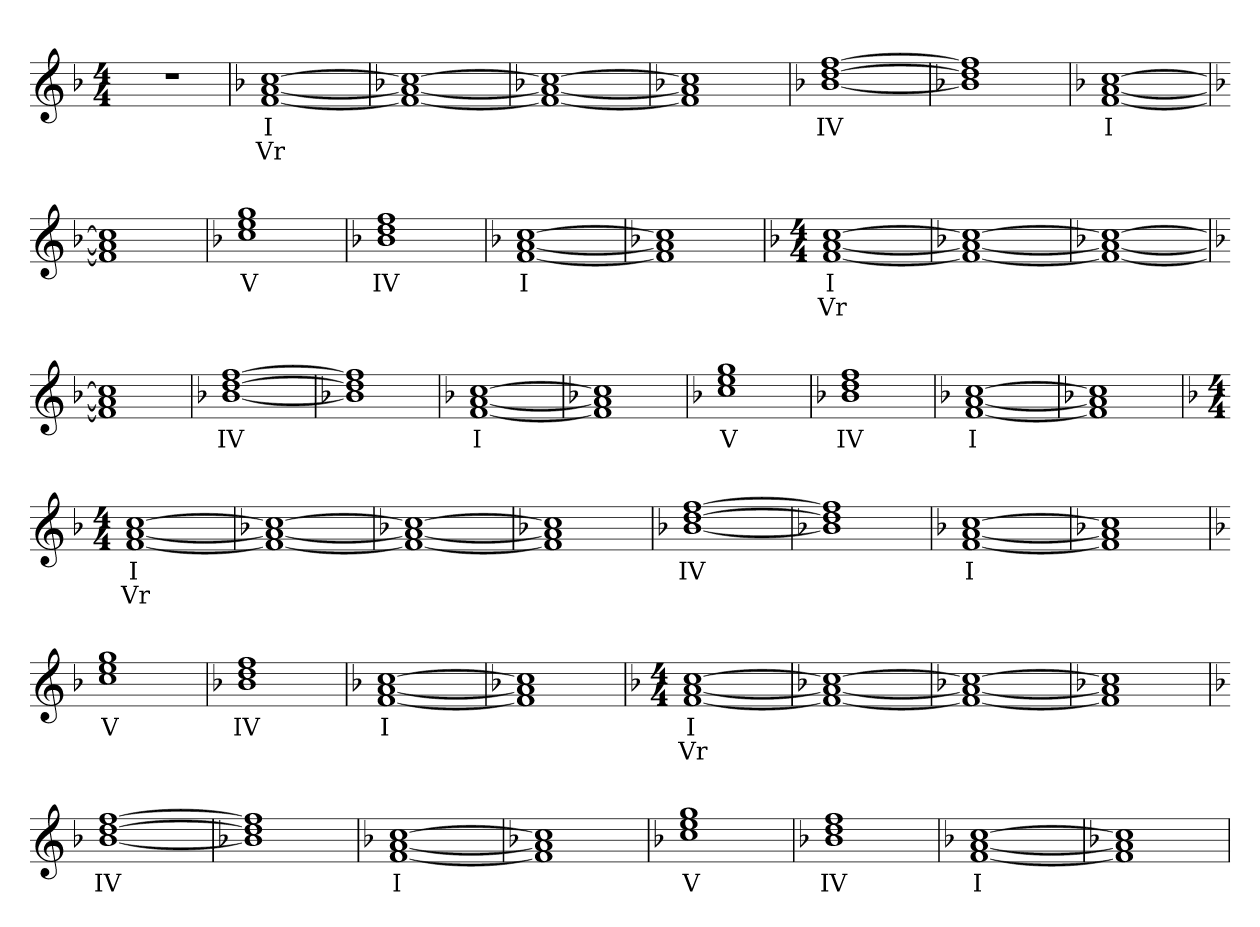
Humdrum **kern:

**kern	**text	**text
*part1	*part1	*part1
*staff1	*staff1	*staff1
*k[b-]	*	*
*F:	*	*
*M4/4	*	*
=	=	=
1r	.	.
=	=	=
*k[b-]	*	*
*F:	*	*
[1f [1a [1cc	I	Vr
=	=	=
*k[b-]	*	*
*F:	*	*
1f_ 1a_ 1cc_	.	.
=	=	=
*k[b-]	*	*
*F:	*	*
1f_ 1a_ 1cc_	.	.
=	=	=
*k[b-]	*	*
*F:	*	*
1f] 1a] 1cc]	.	.
=	=	=
*k[b-]	*	*
*F:	*	*
[1b- [1dd [1ff	IV	.
=	=	=
*k[b-]	*	*
*F:	*	*
1b-] 1dd] 1ff]	.	.
=	=	=
*k[b-]	*	*
*F:	*	*
[1f [1a [1cc	I	.
=	=	=
*k[b-]	*	*
*F:	*	*
1f] 1a] 1cc]	.	.
=	=	=
*k[b-]	*	*
*F:	*	*
1cc 1ee 1gg	V	.
=	=	=
*k[b-]	*	*
*F:	*	*
1b- 1dd 1ff	IV	.
=	=	=
*k[b-]	*	*
*F:	*	*
[1f [1a [1cc	I	.
=	=	=
*k[b-]	*	*
*F:	*	*
1f] 1a] 1cc]	.	.
=	=	=
*k[b-]	*	*
*F:	*	*
*M4/4	*	*
[1f [1a [1cc	I	Vr
=	=	=
*k[b-]	*	*
*F:	*	*
1f_ 1a_ 1cc_	.	.
=	=	=
*k[b-]	*	*
*F:	*	*
1f_ 1a_ 1cc_	.	.
=	=	=
*k[b-]	*	*
*F:	*	*
1f] 1a] 1cc]	.	.
=	=	=
*k[b-]	*	*
*F:	*	*
[1b- [1dd [1ff	IV	.
=	=	=
*k[b-]	*	*
*F:	*	*
1b-] 1dd] 1ff]	.	.
=	=	=
*k[b-]	*	*
*F:	*	*
[1f [1a [1cc	I	.
=	=	=
*k[b-]	*	*
*F:	*	*
1f] 1a] 1cc]	.	.
=	=	=
*k[b-]	*	*
*F:	*	*
1cc 1ee 1gg	V	.
=	=	=
*k[b-]	*	*
*F:	*	*
1b- 1dd 1ff	IV	.
=	=	=
*k[b-]	*	*
*F:	*	*
[1f [1a [1cc	I	.
=	=	=
*k[b-]	*	*
*F:	*	*
1f] 1a] 1cc]	.	.
=	=	=
*k[b-]	*	*
*F:	*	*
*M4/4	*	*
[1f [1a [1cc	I	Vr
=	=	=
*k[b-]	*	*
*F:	*	*
1f_ 1a_ 1cc_	.	.
=	=	=
*k[b-]	*	*
*F:	*	*
1f_ 1a_ 1cc_	.	.
=	=	=
*k[b-]	*	*
*F:	*	*
1f] 1a] 1cc]	.	.
=	=	=
*k[b-]	*	*
*F:	*	*
[1b- [1dd [1ff	IV	.
=	=	=
*k[b-]	*	*
*F:	*	*
1b-] 1dd] 1ff]	.	.
=	=	=
*k[b-]	*	*
*F:	*	*
[1f [1a [1cc	I	.
=	=	=
*k[b-]	*	*
*F:	*	*
1f] 1a] 1cc]	.	.
=	=	=
*k[b-]	*	*
*F:	*	*
1cc 1ee 1gg	V	.
=	=	=
*k[b-]	*	*
*F:	*	*
1b- 1dd 1ff	IV	.
=	=	=
*k[b-]	*	*
*F:	*	*
[1f [1a [1cc	I	.
=	=	=
*k[b-]	*	*
*F:	*	*
1f] 1a] 1cc]	.	.
=	=	=
*k[b-]	*	*
*F:	*	*
*M4/4	*	*
[1f [1a [1cc	I	Vr
=	=	=
*k[b-]	*	*
*F:	*	*
1f_ 1a_ 1cc_	.	.
=	=	=
*k[b-]	*	*
*F:	*	*
1f_ 1a_ 1cc_	.	.
=	=	=
*k[b-]	*	*
*F:	*	*
1f] 1a] 1cc]	.	.
=	=	=
*k[b-]	*	*
*F:	*	*
[1b- [1dd [1ff	IV	.
=	=	=
*k[b-]	*	*
*F:	*	*
1b-] 1dd] 1ff]	.	.
=	=	=
*k[b-]	*	*
*F:	*	*
[1f [1a [1cc	I	.
=	=	=
*k[b-]	*	*
*F:	*	*
1f] 1a] 1cc]	.	.
=	=	=
*k[b-]	*	*
*F:	*	*
1cc 1ee 1gg	V	.
=	=	=
*k[b-]	*	*
*F:	*	*
1b- 1dd 1ff	IV	.
=	=	=
*k[b-]	*	*
*F:	*	*
[1f [1a [1cc	I	.
=	=	=
*k[b-]	*	*
*F:	*	*
1f] 1a] 1cc]	.	.
=	=	=
*-	*-	*-
